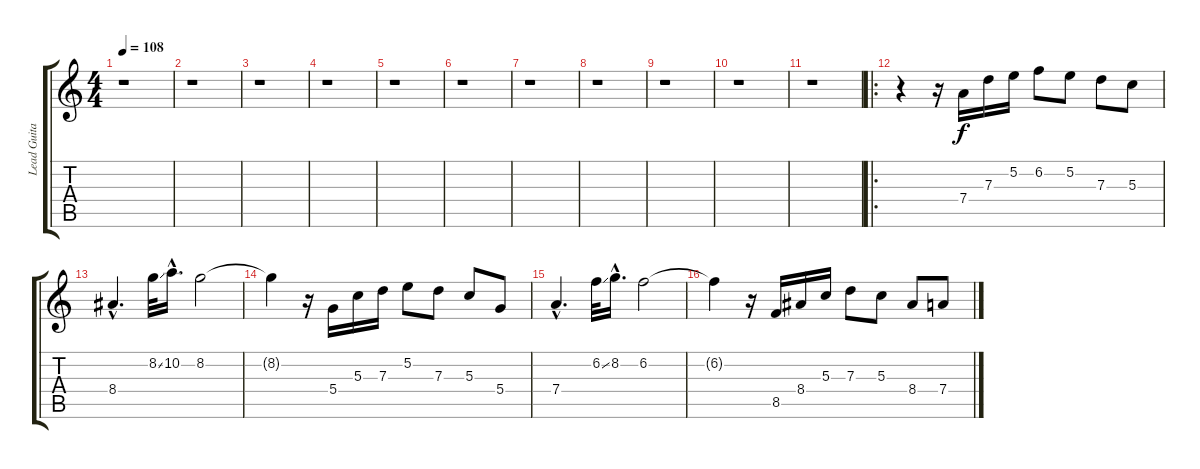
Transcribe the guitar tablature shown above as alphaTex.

\track ("Lead Guitar 2" "Lead Guita") {instrument distortionguitar}
\staff {score tabs}
\tuning (E4 B3 G3 D3 A2 E2) {hide}
\ts (4 4)
\tempo 108
\clef g2
\ks c
r.1{dy f} |
r.1 |
r.1 |
r.1 |
r.1 |
r.1 |
r.1 |
r.1 |
r.1 |
r.1 |
r.1 |
\ro
r.4 r.16 7.4.16 7.3.16 5.2.16 6.2.8 5.2.8 7.3.8 5.3.8 |
8.4{hac}.4{d} 8.2{ss}.32 10.2{hac}.16{d} 8.2.2 |
8.2{t}.4 r.16 5.4.16 5.3.16 7.3.16 5.2.8 7.3.8 5.3.8 5.4.8 |
7.4{hac}.4{d} 6.2{ss}.32 8.2{hac}.16{d} 6.2.2 |
6.2{t}.4 r.16 8.5.16 8.4.16 5.3.16 7.3.8 5.3.8 8.4.8 7.4.8
